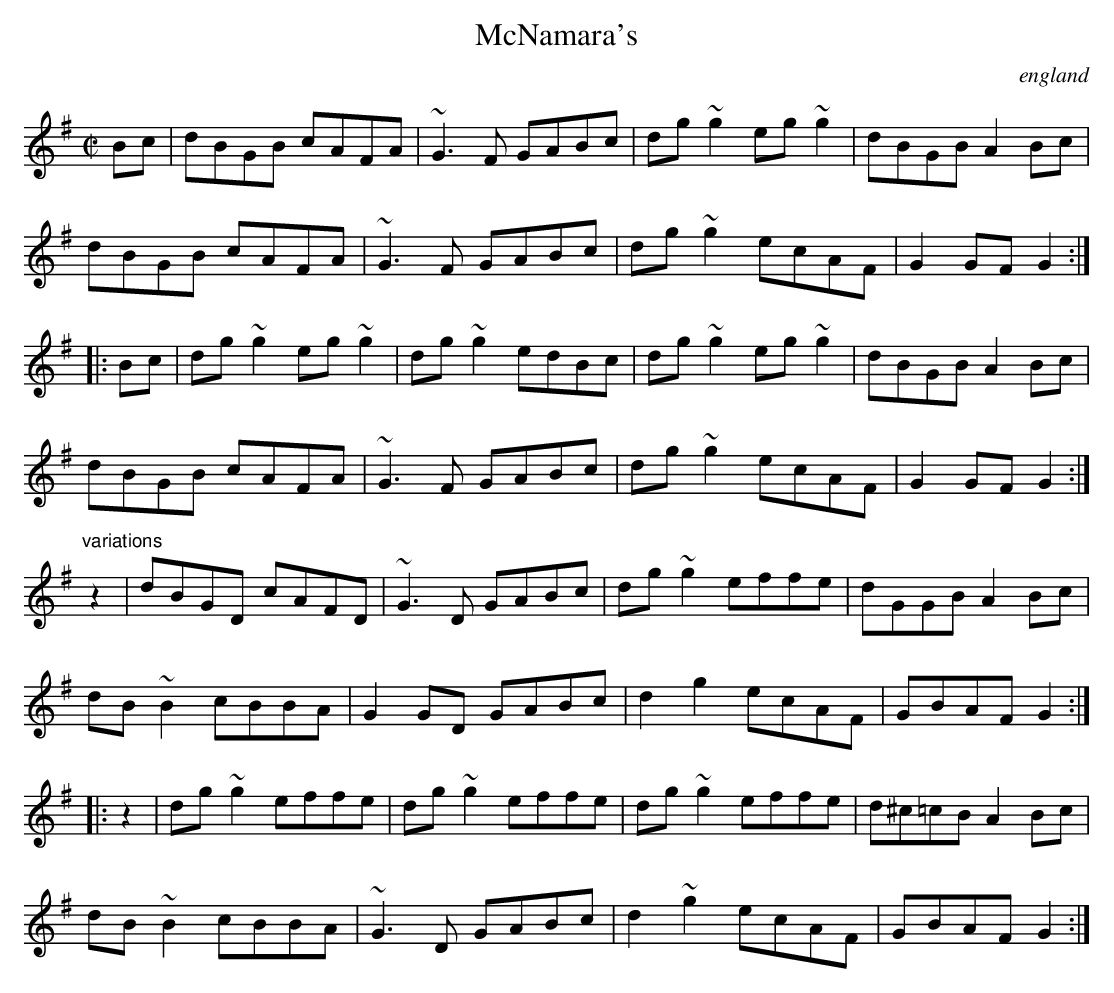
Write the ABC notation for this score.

X:1
T:McNamara's
O:england
M:C|
K:G
Bc|dBGB cAFA|~G3F GABc|dg~g2 eg~g2|dBGB A2Bc|
dBGB cAFA|~G3F GABc|dg~g2 ecAF|G2GF G2:|
|:Bc|dg~g2 eg~g2|dg~g2 edBc|dg~g2 eg~g2|dBGB A2Bc|
dBGB cAFA|~G3F GABc|dg~g2 ecAF|G2GF G2:|
"variations"
z2|dBGD cAFD|~G3D GABc|dg~g2 effe|dGGB A2Bc|
dB~B2 cBBA|G2GD GABc|d2g2 ecAF|GBAF G2:|
|:z2|dg~g2 effe|dg~g2 effe|dg~g2 effe|d^c=cB A2Bc|
dB~B2 cBBA|~G3D GABc|d2~g2 ecAF|GBAF G2:|
